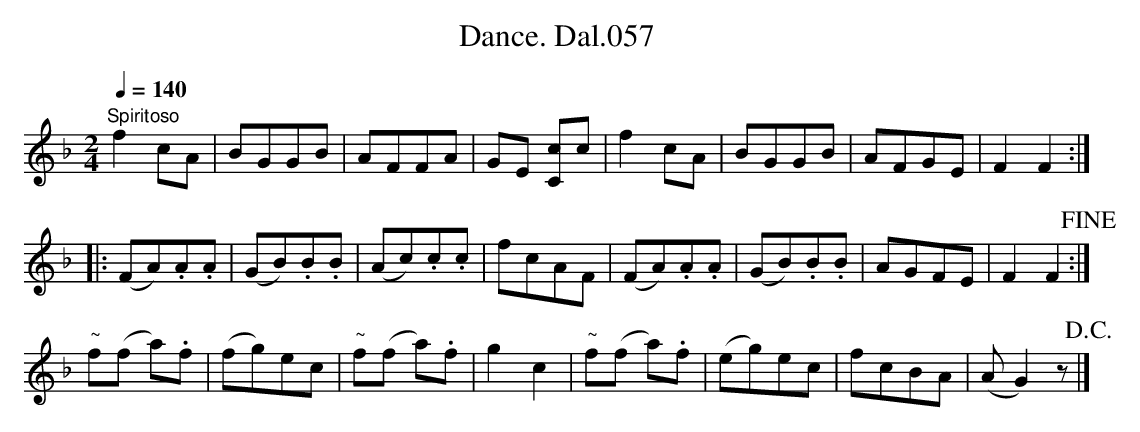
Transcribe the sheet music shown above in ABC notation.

X:1
T:Dance. Dal.057
M:2/4
L:1/8
Q:1/4=140
K:F
"Spiritoso"
f2 cA|BGGB|AFFA|GE [cC2]c|f2 cA|BGGB|AFGE|F2 F2:|
|:(FA).A.A|(GB).B.B|(Ac).c.c|fcAF|(FA).A.A|(GB).B.B|AGFE|F2 F2!fine!:|
"~"f(f a).f|(fg)ec|"~"f(f a).f|g2 c2|"~"f(f a).f|(eg)ec|fcBA|(AG2) z!D.C.!|]
